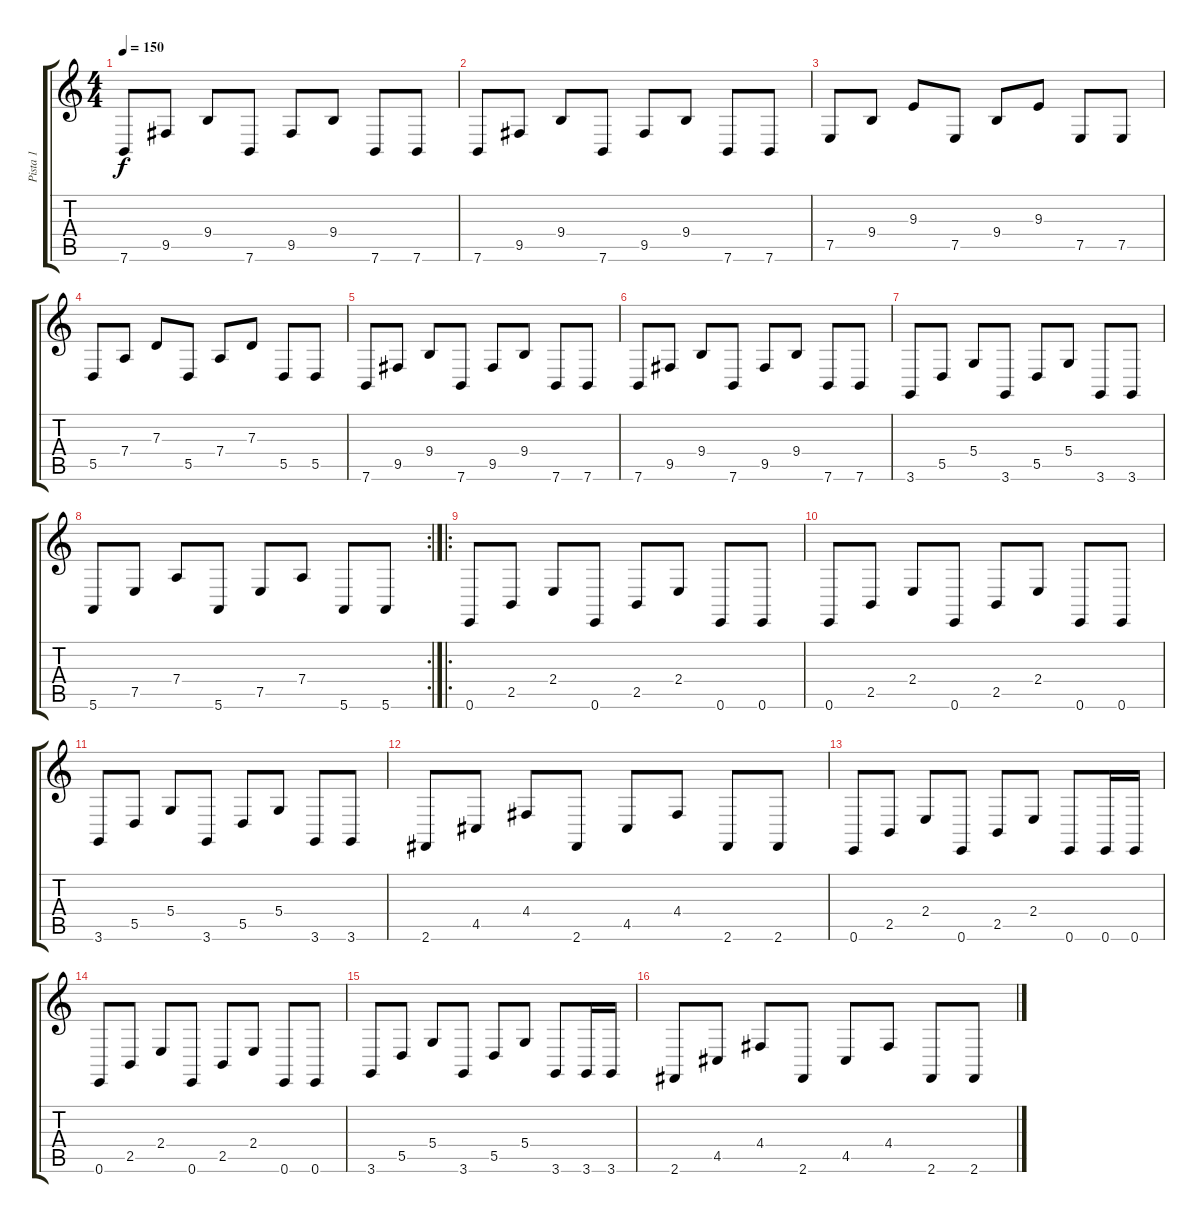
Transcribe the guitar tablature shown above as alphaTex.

\track ("Pista 1" "Pista 1") {instrument orchestralharp}
\staff {score tabs}
\tuning (E4 B3 G3 D3 A2 E2) {hide}
\ts (4 4)
\tempo 150
\clef g2
\ks c
7.6.8{dy f instrument orchestralharp} 9.5.8 9.4.8 7.6.8 9.5.8 9.4.8 7.6.8 7.6.8 |
7.6.8 9.5.8 9.4.8 7.6.8 9.5.8 9.4.8 7.6.8 7.6.8 |
7.5.8 9.4.8 9.3.8 7.5.8 9.4.8 9.3.8 7.5.8 7.5.8 |
5.5.8 7.4.8 7.3.8 5.5.8 7.4.8 7.3.8 5.5.8 5.5.8 |
7.6.8 9.5.8 9.4.8 7.6.8 9.5.8 9.4.8 7.6.8 7.6.8 |
7.6.8 9.5.8 9.4.8 7.6.8 9.5.8 9.4.8 7.6.8 7.6.8 |
3.6.8 5.5.8 5.4.8 3.6.8 5.5.8 5.4.8 3.6.8 3.6.8 |
\rc 2
5.6.8 7.5.8 7.4.8 5.6.8 7.5.8 7.4.8 5.6.8 5.6.8 |
\ro
0.6.8 2.5.8 2.4.8 0.6.8 2.5.8 2.4.8 0.6.8 0.6.8 |
0.6.8 2.5.8 2.4.8 0.6.8 2.5.8 2.4.8 0.6.8 0.6.8 |
3.6.8 5.5.8 5.4.8 3.6.8 5.5.8 5.4.8 3.6.8 3.6.8 |
2.6.8 4.5.8 4.4.8 2.6.8 4.5.8 4.4.8 2.6.8 2.6.8 |
0.6.8 2.5.8 2.4.8 0.6.8 2.5.8 2.4.8 0.6.8 0.6.16 0.6.16 |
0.6.8 2.5.8 2.4.8 0.6.8 2.5.8 2.4.8 0.6.8 0.6.8 |
3.6.8 5.5.8 5.4.8 3.6.8 5.5.8 5.4.8 3.6.8 3.6.16 3.6.16 |
2.6.8 4.5.8 4.4.8 2.6.8 4.5.8 4.4.8 2.6.8 2.6.8
